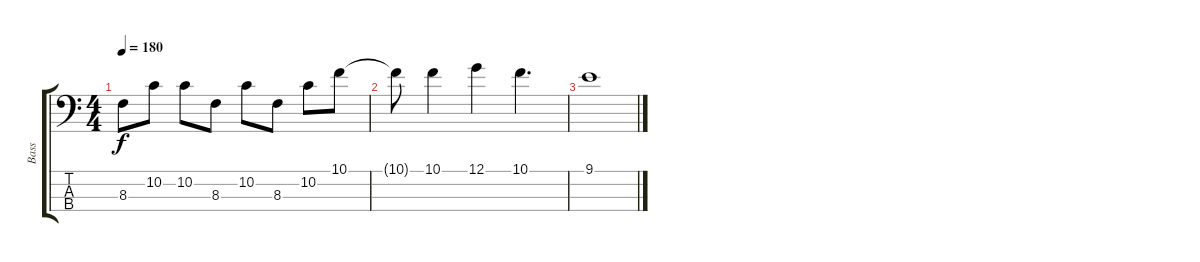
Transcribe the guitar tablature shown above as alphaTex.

\track ("Bass" "Bass") {instrument electricbasspick}
\staff {score tabs}
\tuning (G2 D2 A1 E1) {hide}
\ts (4 4)
\tempo 180
\clef f4
\ks c
8.3.8{dy f} 10.2.8 10.2.8 8.3.8 10.2.8 8.3.8 10.2.8 10.1.8 |
10.1{t}.8 10.1.4 12.1.4 10.1.4{d} |
9.1.1
